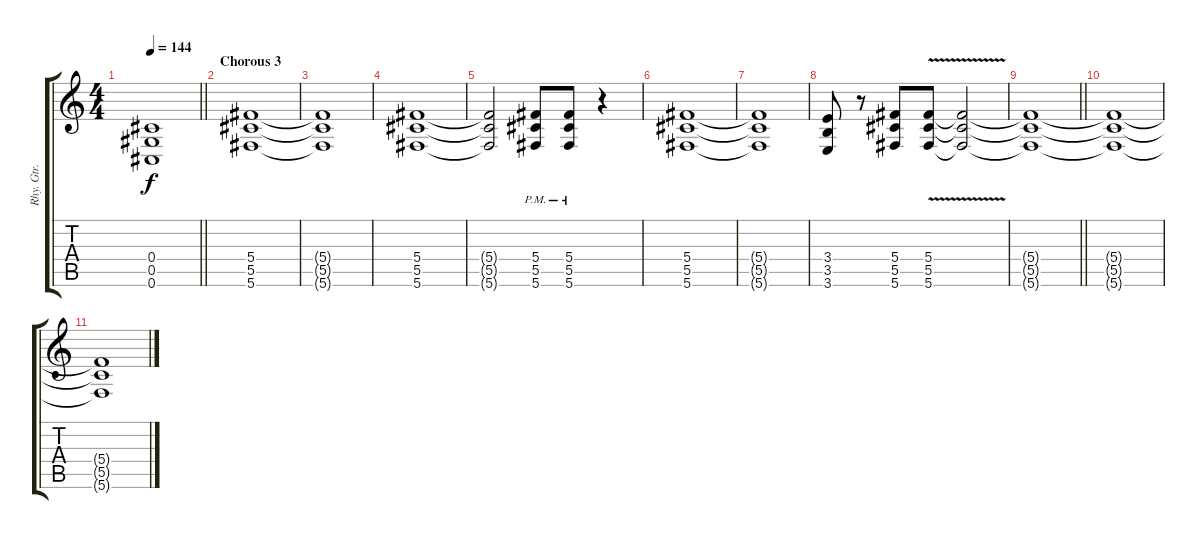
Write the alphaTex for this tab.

\track ("Rhy. Gtr. 1" "Rhy. Gtr. ") {instrument distortionguitar}
\staff {score tabs}
\tuning (Eb4 Bb3 Gb3 Db3 Ab2 Db2) {hide}
\ts (4 4)
\tempo 144
\clef g2
\barLineRight lightlight
\ks c
(0.4{t} 0.5{t} 0.6{t}).1{dy f} |
\section ("" "Chorous 3")
(5.4 5.5 5.6).1{volume 5} |
(5.4{t} 5.5{t} 5.6{t}).1 |
(5.4 5.5 5.6).1 |
(5.4{t} 5.5{t} 5.6{t}).2 (5.4{pm} 5.5{pm} 5.6{pm}).8 (5.4{pm} 5.5{pm} 5.6{pm}).8 r.4 |
(5.4 5.5 5.6).1 |
(5.4{t} 5.5{t} 5.6{t}).1 |
(3.4 3.5 3.6).8{volume 6} r.8 (5.4 5.5 5.6).8 (5.4{v} 5.5{v} 5.6{v}).8 (5.4{t} 5.5{t} 5.6{t}).2 |
\barLineRight lightlight
(5.4{t} 5.5{t} 5.6{t}).1 |
(5.4{t} 5.5{t} 5.6{t}).1 |
(5.4{t} 5.5{t} 5.6{t}).1
